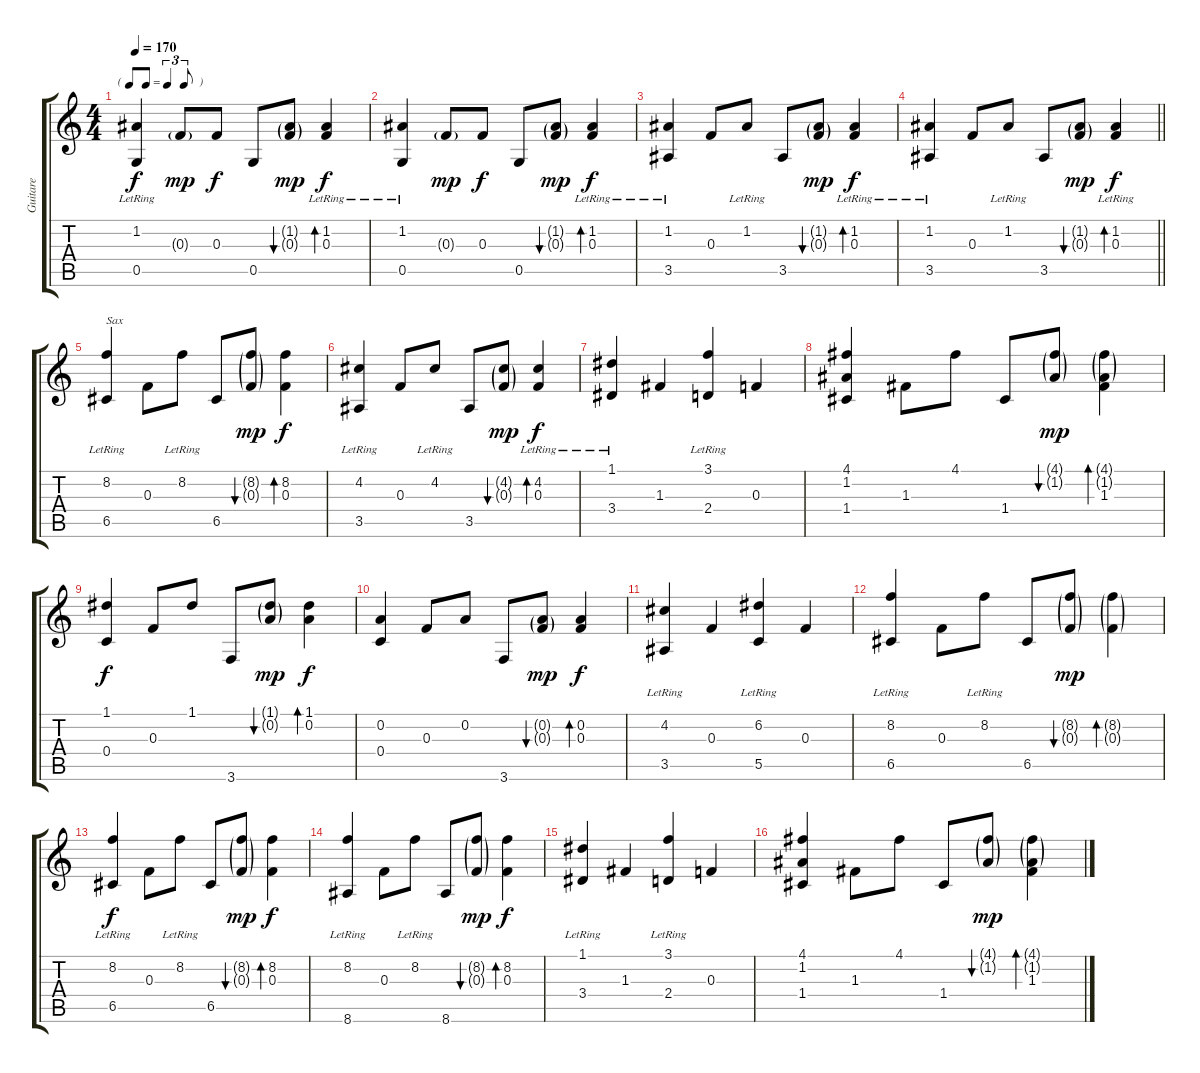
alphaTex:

\track ("Guitare" "Guitare") {instrument acousticguitarsteel}
\staff {score tabs}
\tuning (D4 A3 F3 C3 G2 D2) {hide}
\ts (4 4)
\tf triplet8th
\tempo 170
\clef g2
\ks c
(1.2{lr} 0.5{lr}).4{dy f} 0.3{g}.8{dy mp} 0.3.8{dy f} 0.5.8 (1.2{g} 0.3{g}).8{bu 60 dy mp} (1.2{lr} 0.3{lr}).4{bd 60 dy f} |
(1.2{lr} 0.5{lr}).4 0.3{g}.8{dy mp} 0.3.8{dy f} 0.5.8 (1.2{g} 0.3{g}).8{bu 60 dy mp} (1.2{lr} 0.3{lr}).4{bd 60 dy f} |
(1.2{lr} 3.5{lr}).4 0.3.8 1.2{lr}.8 3.5.8 (1.2{g} 0.3{g}).8{bu 60 dy mp} (1.2{lr} 0.3{lr}).4{bd 60 dy f} |
\barLineRight lightlight
(1.2{lr} 3.5{lr}).4 0.3.8 1.2{lr}.8 3.5.8 (1.2{g} 0.3{g}).8{bu 60 dy mp} (1.2{lr} 0.3{lr}).4{bd 60 dy f} |
(8.2{lr} 6.5).4{txt "Sax"} 0.3.8 8.2{lr}.8 6.5.8 (8.2{g} 0.3{g}).8{bu 60 dy mp} (8.2 0.3).4{bd 60 dy f} |
(4.2{lr} 3.5{lr}).4 0.3.8 4.2{lr}.8 3.5.8 (4.2{g} 0.3{g}).8{bu 60 dy mp} (4.2{lr} 0.3{lr}).4{bd 60 dy f} |
(1.1{lr} 3.4).4 1.3.4 (3.1{lr} 2.4).4 0.3.4 |
(4.1 1.2 1.4).4 1.3.8 4.1.8 1.4.8 (4.1{g} 1.2{g}).8{bu 60 dy mp} (4.1{g} 1.2{g} 1.3).4{bd 60} |
(1.1 0.4).4{dy f} 0.3.8 1.1.8 3.6.8 (1.1{g} 0.2{g}).8{bu 60 dy mp} (1.1 0.2).4{bd 60 dy f} |
(0.2 0.4).4 0.3.8 0.2.8 3.6.8 (0.2{g} 0.3{g}).8{bu 60 dy mp} (0.2 0.3).4{bd 60 dy f} |
(4.2{lr} 3.5).4 0.3.4 (6.2{lr} 5.5).4 0.3.4 |
(8.2{lr} 6.5).4 0.3.8 8.2{lr}.8 6.5.8 (8.2{g} 0.3{g}).8{bu 60 dy mp} (8.2{g} 0.3{g}).4{bd 60} |
(8.2{lr} 6.5).4{dy f} 0.3.8 8.2{lr}.8 6.5.8 (8.2{g} 0.3{g}).8{bu 60 dy mp} (8.2 0.3).4{bd 60 dy f} |
(8.2{lr} 8.6).4 0.3.8 8.2{lr}.8 8.6.8 (8.2{g} 0.3{g}).8{bu 60 dy mp} (8.2 0.3).4{bd 60 dy f} |
(1.1{lr} 3.4).4 1.3.4 (3.1{lr} 2.4).4 0.3.4 |
(4.1 1.2 1.4).4 1.3.8 4.1.8 1.4.8 (4.1{g} 1.2{g}).8{bu 60 dy mp} (4.1{g} 1.2{g} 1.3).4{bd 60}
